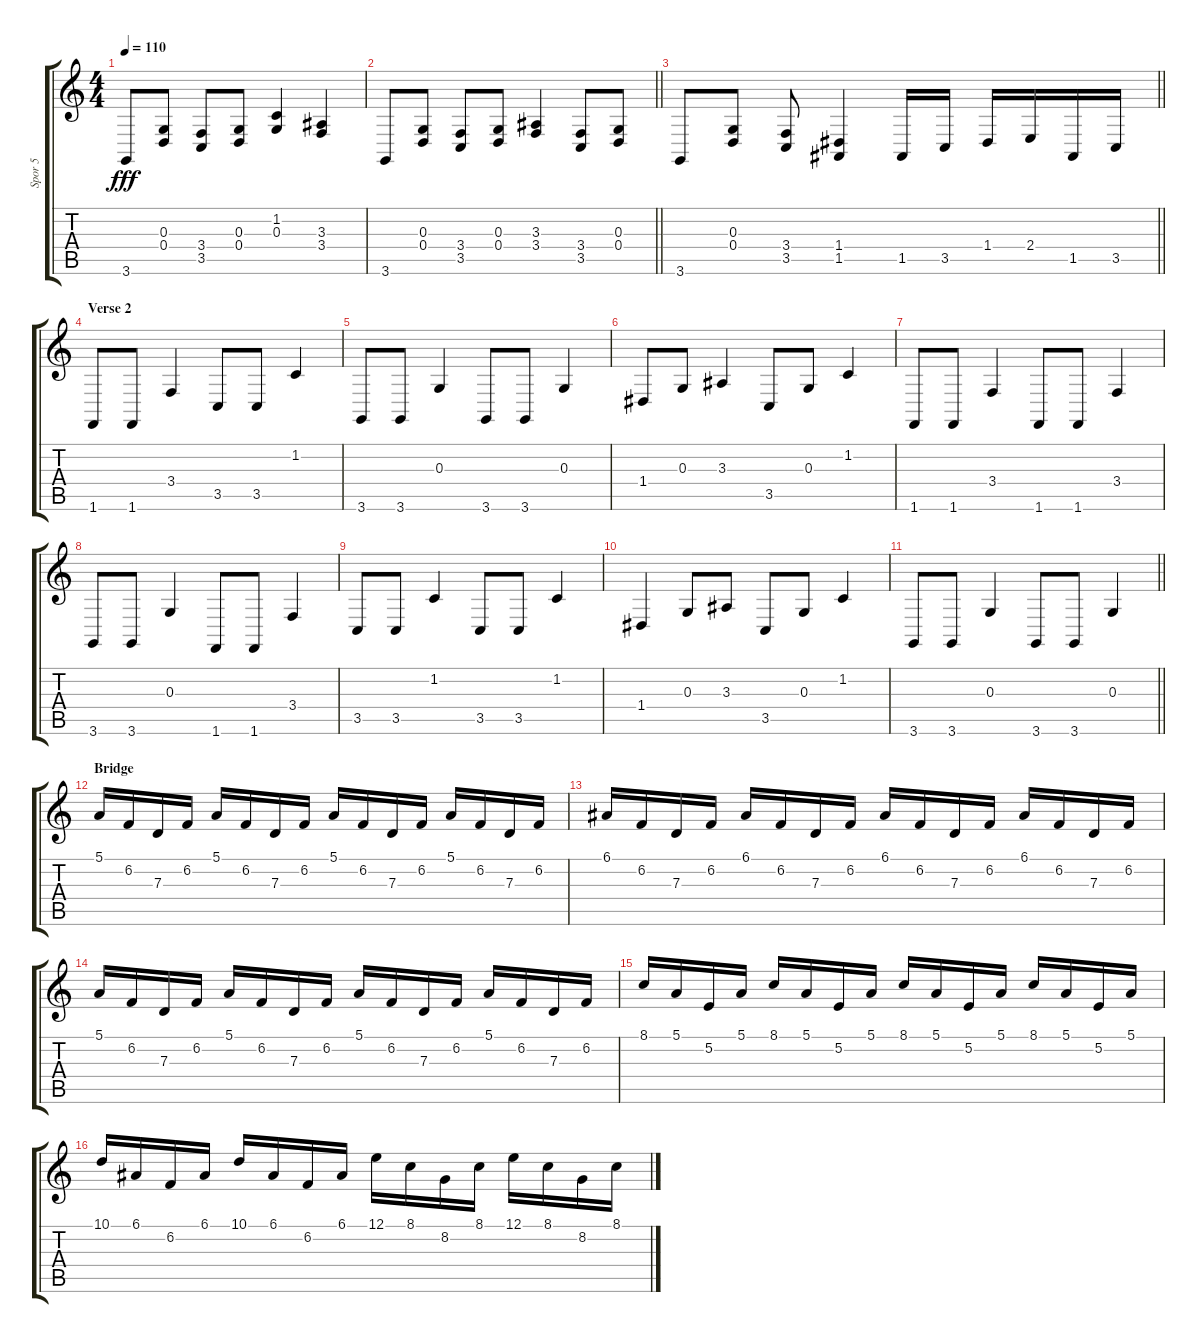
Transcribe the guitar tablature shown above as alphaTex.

\track ("Spor 5" "Spor 5") {instrument drawbarorgan}
\staff {score tabs}
\tuning (E4 B3 G3 D3 A2 E2) {hide}
\ts (4 4)
\tempo 110
\clef g2
\ks c
3.6.8{dy fff} (0.3 0.4).8 (3.4 3.5).8 (0.3 0.4).8 (1.2 0.3).4 (3.3 3.4).4 |
\barLineRight lightlight
3.6.8 (0.3 0.4).8 (3.4 3.5).8 (0.3 0.4).8 (3.3 3.4).4 (3.4 3.5).8 (0.3 0.4).8 |
\barLineRight lightlight
3.6.8 (0.3 0.4).8 (3.4 3.5).8 (1.4 1.5).4 1.5.16 3.5.16 1.4.16 2.4.16 1.5.16 3.5.16 |
\section ("" "Verse 2")
1.6.8 1.6.8 3.4.4 3.5.8 3.5.8 1.2.4 |
3.6.8 3.6.8 0.3.4 3.6.8 3.6.8 0.3.4 |
1.4.8 0.3.8 3.3.4 3.5.8 0.3.8 1.2.4 |
1.6.8 1.6.8 3.4.4 1.6.8 1.6.8 3.4.4 |
3.6.8 3.6.8 0.3.4 1.6.8 1.6.8 3.4.4 |
3.5.8 3.5.8 1.2.4 3.5.8 3.5.8 1.2.4 |
1.4.4 0.3.8 3.3.8 3.5.8 0.3.8 1.2.4 |
\barLineRight lightlight
3.6.8 3.6.8 0.3.4 3.6.8 3.6.8 0.3.4 |
\section ("" "Bridge")
5.1.16 6.2.16 7.3.16 6.2.16 5.1.16 6.2.16 7.3.16 6.2.16 5.1.16 6.2.16 7.3.16 6.2.16 5.1.16 6.2.16 7.3.16 6.2.16 |
6.1.16 6.2.16 7.3.16 6.2.16 6.1.16 6.2.16 7.3.16 6.2.16 6.1.16 6.2.16 7.3.16 6.2.16 6.1.16 6.2.16 7.3.16 6.2.16 |
5.1.16 6.2.16 7.3.16 6.2.16 5.1.16 6.2.16 7.3.16 6.2.16 5.1.16 6.2.16 7.3.16 6.2.16 5.1.16 6.2.16 7.3.16 6.2.16 |
8.1.16 5.1.16 5.2.16 5.1.16 8.1.16 5.1.16 5.2.16 5.1.16 8.1.16 5.1.16 5.2.16 5.1.16 8.1.16 5.1.16 5.2.16 5.1.16 |
10.1.16 6.1.16 6.2.16 6.1.16 10.1.16 6.1.16 6.2.16 6.1.16 12.1.16 8.1.16 8.2.16 8.1.16 12.1.16 8.1.16 8.2.16 8.1.16
